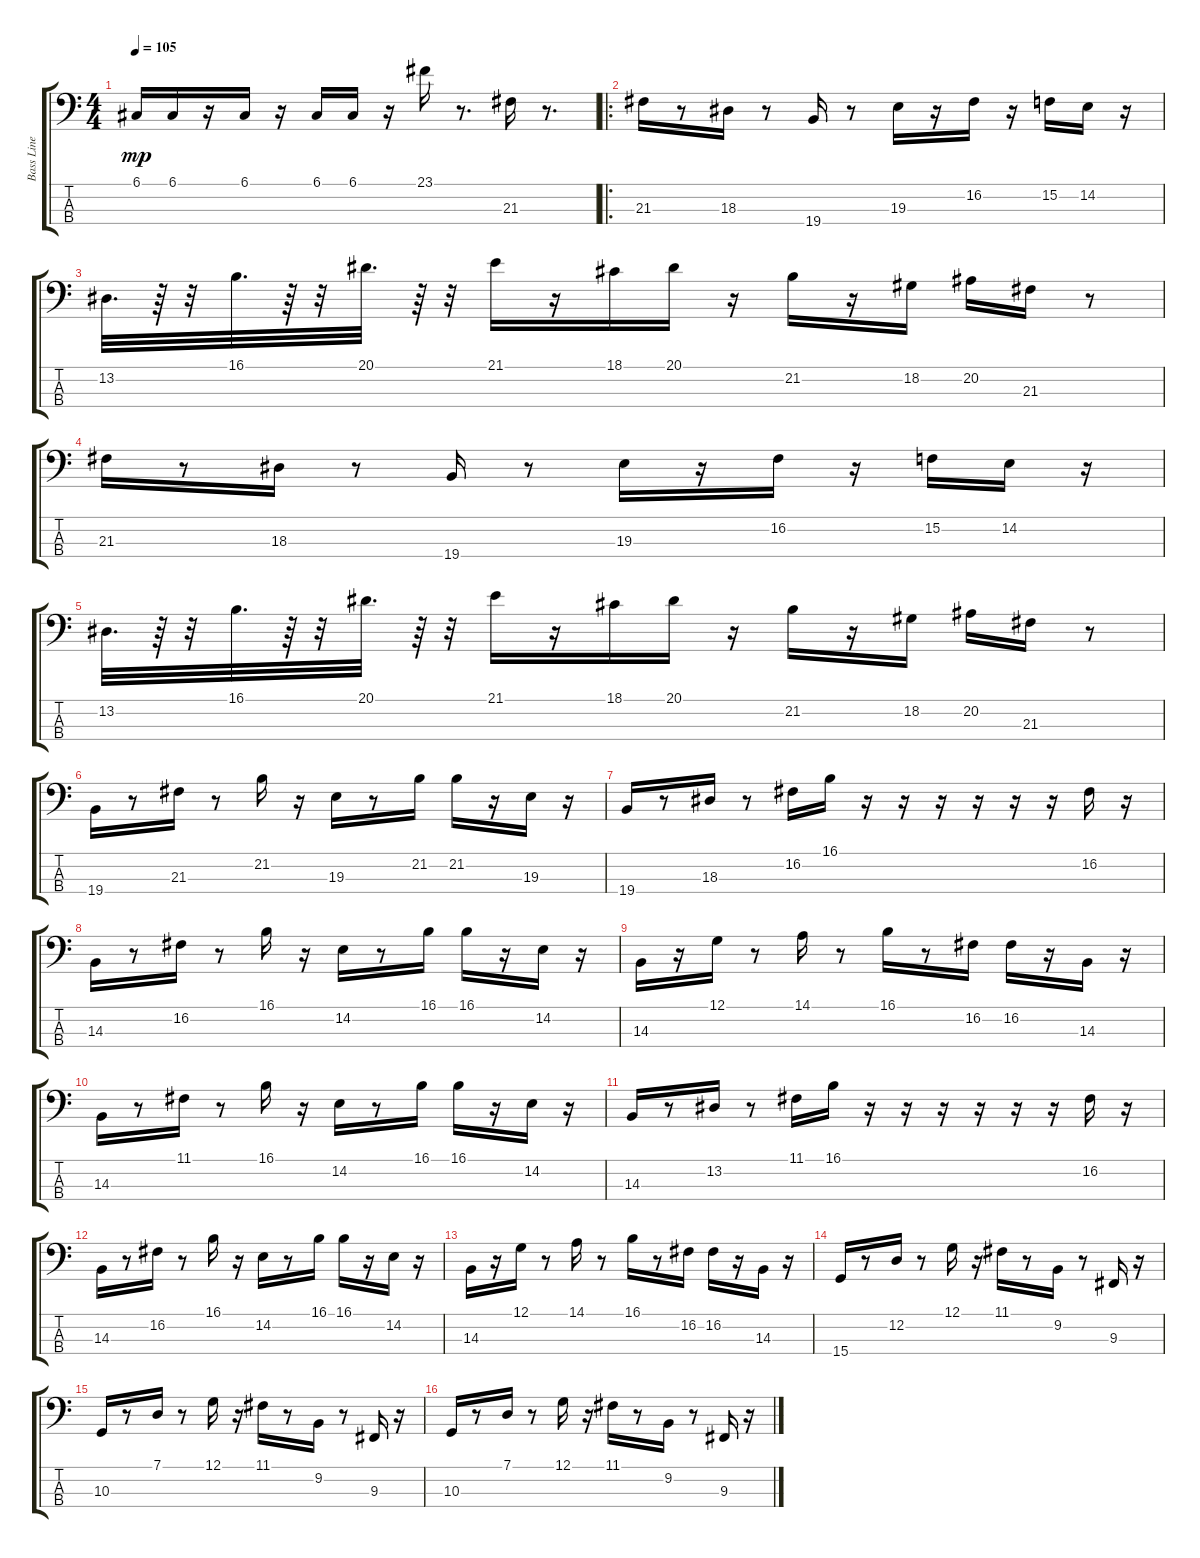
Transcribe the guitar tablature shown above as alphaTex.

\track ("Bass Line" "Bass Line") {instrument synthbass1}
\staff {score tabs}
\tuning (G1 D1 A0 E0) {hide}
\ts (4 4)
\tempo 105
\clef f4
\ks c
6.1.16{dy mp instrument synthbass1} 6.1.16 r.16 6.1.16 r.16 6.1.16 6.1.16 r.16 23.1.16 r.8{d} 21.3.16 r.8{d} |
\ro
21.3.16 r.8 18.3.16 r.8 19.4.16 r.8 19.3.16 r.16 16.2.16 r.16 15.2.16 14.2.16 r.16 |
13.2.32{d} r.64 r.32 16.1.32{d} r.64 r.32 20.1.32{d} r.64 r.32 21.1.16 r.16 18.1.16 20.1.16 r.16 21.2.16 r.16 18.2.16 20.2.16 21.3.16 r.8 |
21.3.16 r.8 18.3.16 r.8 19.4.16 r.8 19.3.16 r.16 16.2.16 r.16 15.2.16 14.2.16 r.16 |
13.2.32{d} r.64 r.32 16.1.32{d} r.64 r.32 20.1.32{d} r.64 r.32 21.1.16 r.16 18.1.16 20.1.16 r.16 21.2.16 r.16 18.2.16 20.2.16 21.3.16 r.8 |
19.4.16 r.8 21.3.16 r.8 21.2.16 r.16 19.3.16 r.8 21.2.16 21.2.16 r.16 19.3.16 r.16 |
19.4.16 r.8 18.3.16 r.8 16.2.16 16.1.16 r.16 r.16 r.16 r.16 r.16 r.16 16.2.16 r.16 |
14.3.16 r.8 16.2.16 r.8 16.1.16 r.16 14.2.16 r.8 16.1.16 16.1.16 r.16 14.2.16 r.16 |
14.3.16 r.16 12.1.16 r.8 14.1.16 r.8 16.1.16 r.8 16.2.16 16.2.16 r.16 14.3.16 r.16 |
14.3.16 r.8 11.1.16 r.8 16.1.16 r.16 14.2.16 r.8 16.1.16 16.1.16 r.16 14.2.16 r.16 |
14.3.16 r.8 13.2.16 r.8 11.1.16 16.1.16 r.16 r.16 r.16 r.16 r.16 r.16 16.2.16 r.16 |
14.3.16 r.8 16.2.16 r.8 16.1.16 r.16 14.2.16 r.8 16.1.16 16.1.16 r.16 14.2.16 r.16 |
14.3.16 r.16 12.1.16 r.8 14.1.16 r.8 16.1.16 r.8 16.2.16 16.2.16 r.16 14.3.16 r.16 |
15.4.16 r.8 12.2.16 r.8 12.1.16 r.16 11.1.16 r.8 9.2.16 r.8 9.3.16 r.16 |
10.3.16 r.8 7.1.16 r.8 12.1.16 r.16 11.1.16 r.8 9.2.16 r.8 9.3.16 r.16 |
10.3.16 r.8 7.1.16 r.8 12.1.16 r.16 11.1.16 r.8 9.2.16 r.8 9.3.16 r.16
